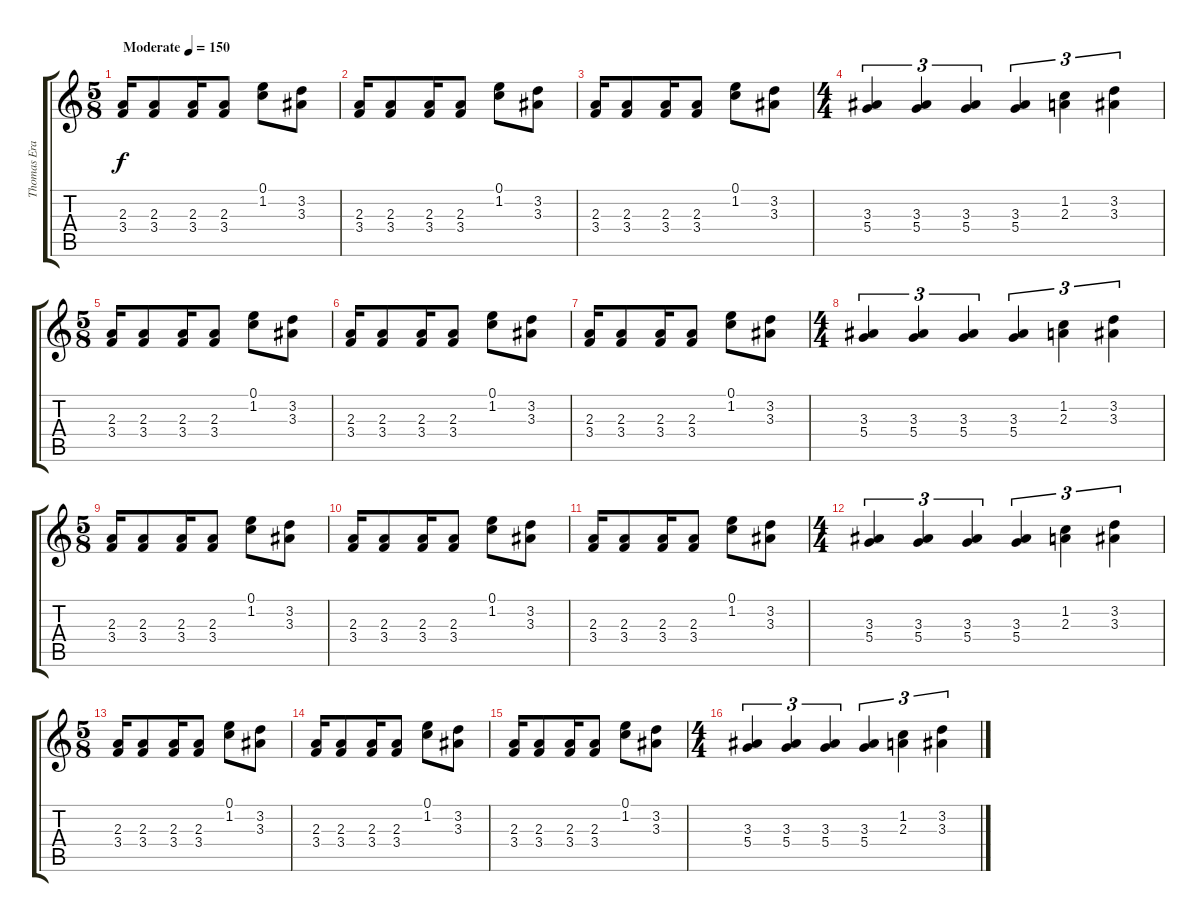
\track ("Thomas Erak" "Thomas Era") {instrument overdrivenguitar}
\staff {score tabs}
\tuning (E4 B3 G3 D3 A2 D2) {hide}
\ts (5 8)
\tempo (150 "Moderate")
\clef g2
\ks c
(2.3 3.4).16{dy f instrument overdrivenguitar} (2.3 3.4).8 (2.3 3.4).16 (2.3 3.4).8 (0.1 1.2).8 (3.2 3.3).8 |
(2.3 3.4).16 (2.3 3.4).8 (2.3 3.4).16 (2.3 3.4).8 (0.1 1.2).8 (3.2 3.3).8 |
(2.3 3.4).16 (2.3 3.4).8 (2.3 3.4).16 (2.3 3.4).8 (0.1 1.2).8 (3.2 3.3).8 |
\ts (4 4)
(3.3 5.4).4{tu (3 2)} (3.3 5.4).4{tu (3 2)} (3.3 5.4).4{tu (3 2)} (3.3 5.4).4{tu (3 2)} (1.2 2.3).4{tu (3 2)} (3.2 3.3).4{tu (3 2)} |
\ts (5 8)
(2.3 3.4).16 (2.3 3.4).8 (2.3 3.4).16 (2.3 3.4).8 (0.1 1.2).8 (3.2 3.3).8 |
(2.3 3.4).16 (2.3 3.4).8 (2.3 3.4).16 (2.3 3.4).8 (0.1 1.2).8 (3.2 3.3).8 |
(2.3 3.4).16 (2.3 3.4).8 (2.3 3.4).16 (2.3 3.4).8 (0.1 1.2).8 (3.2 3.3).8 |
\ts (4 4)
(3.3 5.4).4{tu (3 2)} (3.3 5.4).4{tu (3 2)} (3.3 5.4).4{tu (3 2)} (3.3 5.4).4{tu (3 2)} (1.2 2.3).4{tu (3 2)} (3.2 3.3).4{tu (3 2)} |
\ts (5 8)
(2.3 3.4).16 (2.3 3.4).8 (2.3 3.4).16 (2.3 3.4).8 (0.1 1.2).8 (3.2 3.3).8 |
(2.3 3.4).16 (2.3 3.4).8 (2.3 3.4).16 (2.3 3.4).8 (0.1 1.2).8 (3.2 3.3).8 |
(2.3 3.4).16 (2.3 3.4).8 (2.3 3.4).16 (2.3 3.4).8 (0.1 1.2).8 (3.2 3.3).8 |
\ts (4 4)
(3.3 5.4).4{tu (3 2)} (3.3 5.4).4{tu (3 2)} (3.3 5.4).4{tu (3 2)} (3.3 5.4).4{tu (3 2)} (1.2 2.3).4{tu (3 2)} (3.2 3.3).4{tu (3 2)} |
\ts (5 8)
(2.3 3.4).16 (2.3 3.4).8 (2.3 3.4).16 (2.3 3.4).8 (0.1 1.2).8 (3.2 3.3).8 |
(2.3 3.4).16 (2.3 3.4).8 (2.3 3.4).16 (2.3 3.4).8 (0.1 1.2).8 (3.2 3.3).8 |
(2.3 3.4).16 (2.3 3.4).8 (2.3 3.4).16 (2.3 3.4).8 (0.1 1.2).8 (3.2 3.3).8 |
\ts (4 4)
(3.3 5.4).4{tu (3 2)} (3.3 5.4).4{tu (3 2)} (3.3 5.4).4{tu (3 2)} (3.3 5.4).4{tu (3 2)} (1.2 2.3).4{tu (3 2)} (3.2 3.3).4{tu (3 2)}
